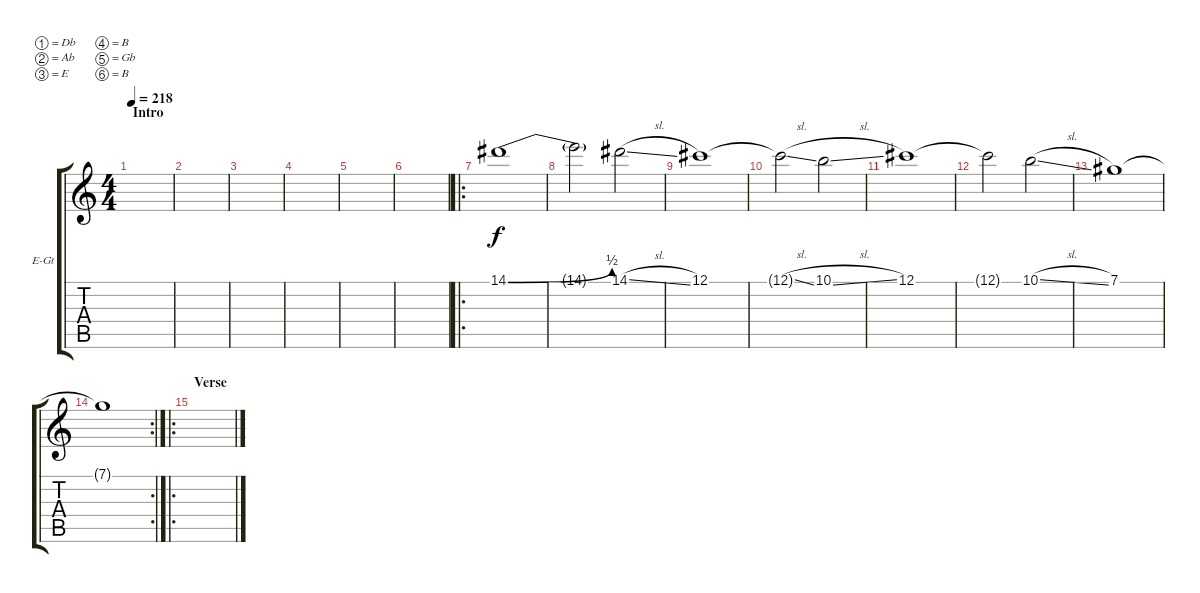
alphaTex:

\bracketExtendMode groupsimilarinstruments
\firstSystemTrackNameOrientation horizontal
\otherSystemsTrackNameOrientation horizontal
\track ("Lead Guitar 1" "E-Gt") {instrument overdrivenguitar}
\staff {score tabs}
\tuning (Db4 Ab3 E3 B2 Gb2 B1)
\ts (4 4)
\section ("" "Intro")
\tempo 218
\clef g2
\scale
0.256303
\ks c
|
\scale
0.333333 |
\scale
0.333333 |
\scale
0.333333 |
|
|
\ro
14.1{be (bend 0 0 15 2)}.1 |
14.1{t}.2 14.1{sl}.2 |
12.1.1 |
12.1{sl t}.2 10.1{sl}.2 |
12.1.1 |
12.1{t}.2 10.1{sl}.2 |
7.1.1 |
\rc 2
7.1{t}.1 |
\ro
\section ("" "Verse")
